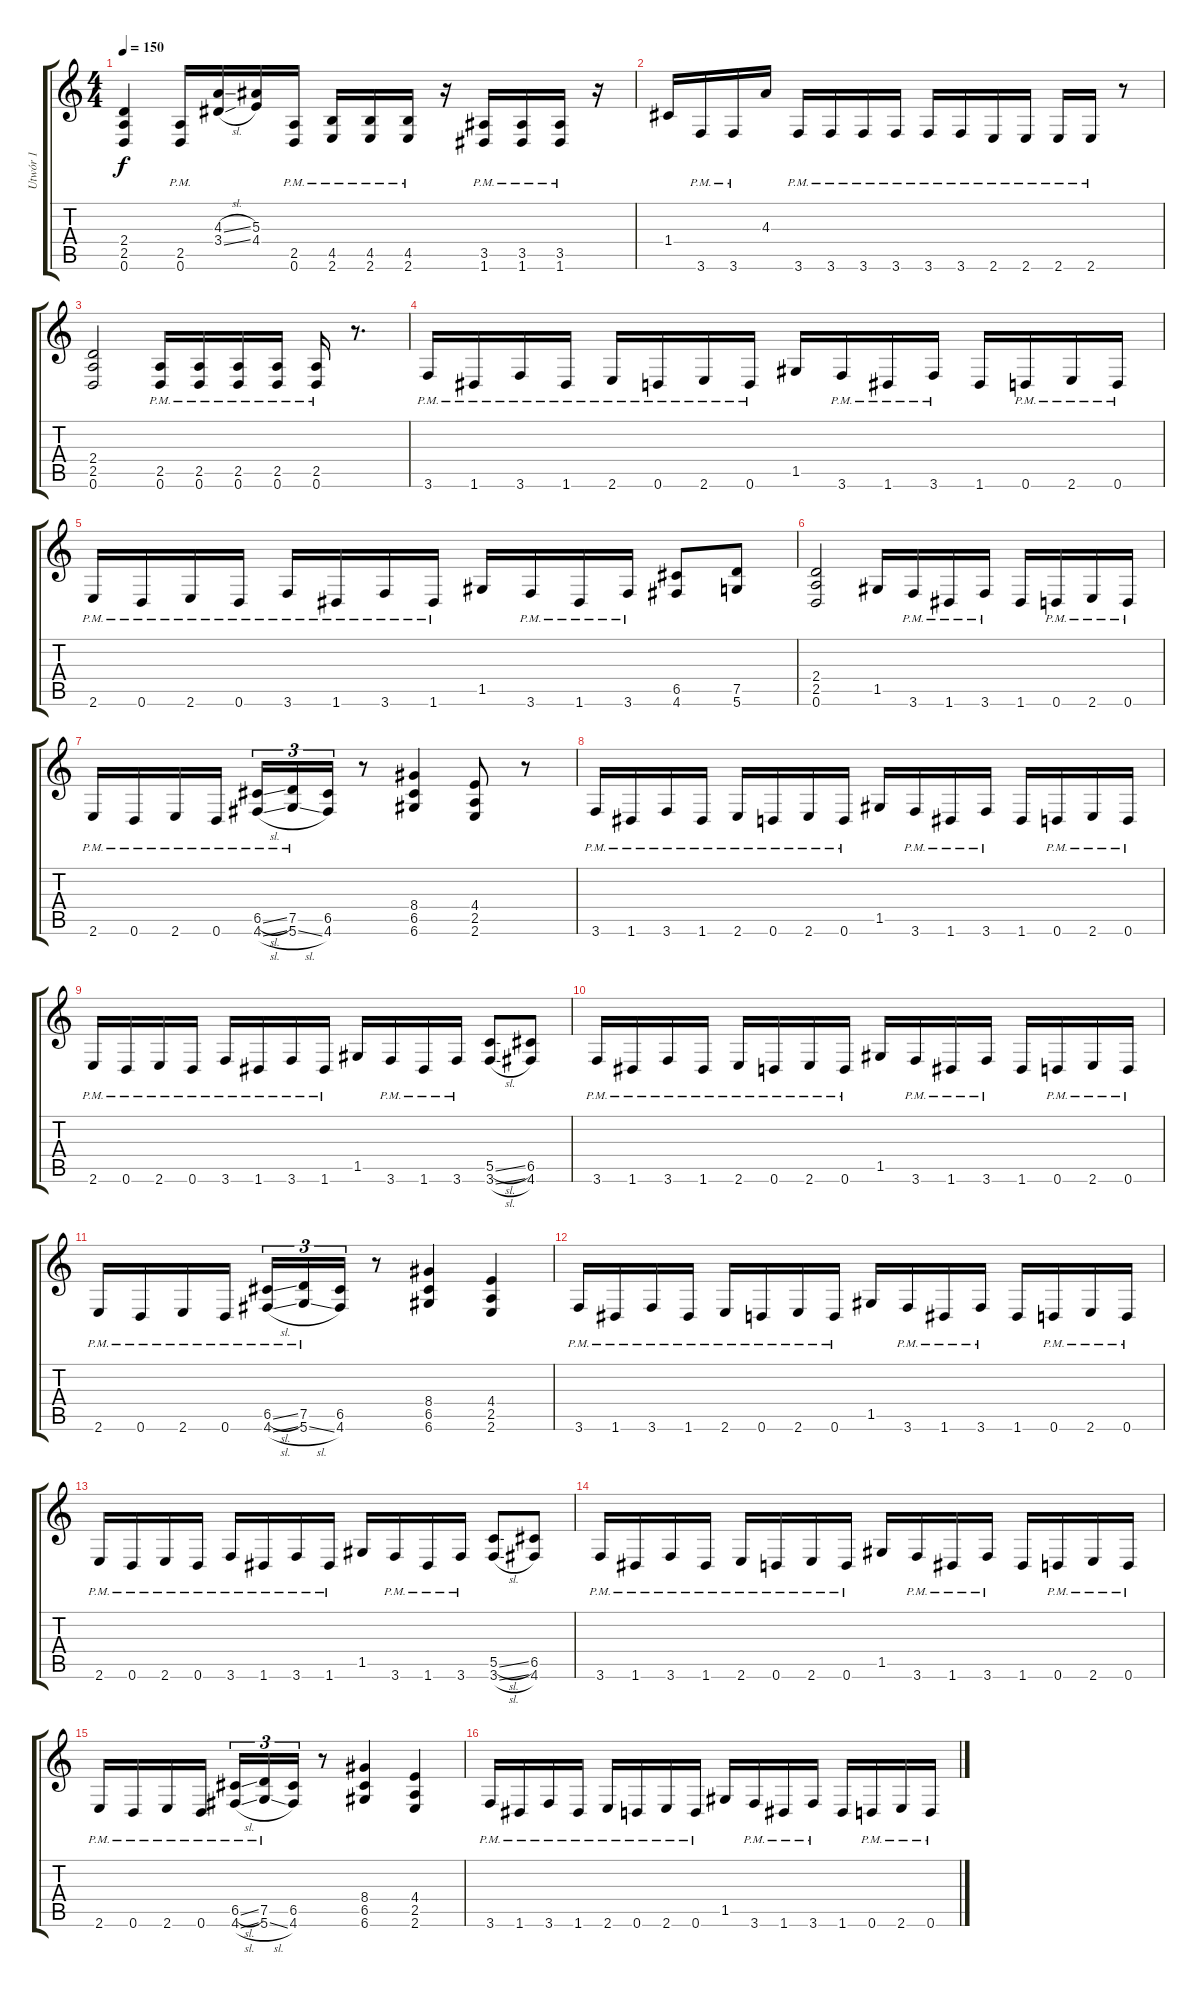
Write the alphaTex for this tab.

\track ("Utwór 1" "Utwór 1") {instrument distortionguitar}
\staff {score tabs}
\tuning (D4 A3 F3 C3 G2 D2) {hide}
\ts (4 4)
\tempo 150
\clef g2
\ks c
(2.4 2.5 0.6).4{dy f} (2.5{pm} 0.6{pm}).16 (4.3{sl} 3.4{sl}).16 (5.3 4.4).16 (2.5{pm} 0.6{pm}).16 (4.5{pm} 2.6{pm}).16 (4.5{pm} 2.6{pm}).16 (4.5{pm} 2.6{pm}).16 r.16 (3.5{pm} 1.6{pm}).16 (3.5{pm} 1.6{pm}).16 (3.5{pm} 1.6{pm}).16 r.16 |
1.4.16 3.6{pm}.16 3.6{pm}.16 4.3.16 3.6{pm}.16 3.6{pm}.16 3.6{pm}.16 3.6{pm}.16 3.6{pm}.16 3.6{pm}.16 2.6{pm}.16 2.6{pm}.16 2.6{pm}.16 2.6{pm}.16 r.8 |
(2.4 2.5 0.6).2 (2.5{pm} 0.6{pm}).16 (2.5{pm} 0.6{pm}).16 (2.5{pm} 0.6{pm}).16 (2.5{pm} 0.6{pm}).16 (2.5{pm} 0.6{pm}).16 r.8{d} |
3.6{pm}.16 1.6{pm}.16 3.6{pm}.16 1.6{pm}.16 2.6{pm}.16 0.6{pm}.16 2.6{pm}.16 0.6{pm}.16 1.5.16 3.6{pm}.16 1.6{pm}.16 3.6{pm}.16 1.6.16 0.6{pm}.16 2.6{pm}.16 0.6{pm}.16 |
2.6{pm}.16 0.6{pm}.16 2.6{pm}.16 0.6{pm}.16 3.6{pm}.16 1.6{pm}.16 3.6{pm}.16 1.6{pm}.16 1.5.16 3.6{pm}.16 1.6{pm}.16 3.6{pm}.16 (6.5 4.6).8 (7.5 5.6).8 |
(2.4 2.5 0.6).2 1.5.16 3.6{pm}.16 1.6{pm}.16 3.6{pm}.16 1.6.16 0.6{pm}.16 2.6{pm}.16 0.6{pm}.16 |
2.6{pm}.16 0.6{pm}.16 2.6{pm}.16 0.6{pm}.16 (6.5{sl} 4.6{sl pm}).16{tu (3 2)} (7.5 5.6{sl pm}).16{tu (3 2)} (6.5 4.6).16{tu (3 2)} r.8 (8.4 6.5 6.6).4 (4.4 2.5 2.6).8 r.8 |
3.6{pm}.16 1.6{pm}.16 3.6{pm}.16 1.6{pm}.16 2.6{pm}.16 0.6{pm}.16 2.6{pm}.16 0.6{pm}.16 1.5.16 3.6{pm}.16 1.6{pm}.16 3.6{pm}.16 1.6.16 0.6{pm}.16 2.6{pm}.16 0.6{pm}.16 |
2.6{pm}.16 0.6{pm}.16 2.6{pm}.16 0.6{pm}.16 3.6{pm}.16 1.6{pm}.16 3.6{pm}.16 1.6{pm}.16 1.5.16 3.6{pm}.16 1.6{pm}.16 3.6{pm}.16 (5.5{sl} 3.6{sl}).8 (6.5 4.6).8 |
3.6{pm}.16 1.6{pm}.16 3.6{pm}.16 1.6{pm}.16 2.6{pm}.16 0.6{pm}.16 2.6{pm}.16 0.6{pm}.16 1.5.16 3.6{pm}.16 1.6{pm}.16 3.6{pm}.16 1.6.16 0.6{pm}.16 2.6{pm}.16 0.6{pm}.16 |
2.6{pm}.16 0.6{pm}.16 2.6{pm}.16 0.6{pm}.16 (6.5{sl} 4.6{sl pm}).16{tu (3 2)} (7.5 5.6{sl pm}).16{tu (3 2)} (6.5 4.6).16{tu (3 2)} r.8 (8.4 6.5 6.6).4 (4.4 2.5 2.6).4 |
3.6{pm}.16 1.6{pm}.16 3.6{pm}.16 1.6{pm}.16 2.6{pm}.16 0.6{pm}.16 2.6{pm}.16 0.6{pm}.16 1.5.16 3.6{pm}.16 1.6{pm}.16 3.6{pm}.16 1.6.16 0.6{pm}.16 2.6{pm}.16 0.6{pm}.16 |
2.6{pm}.16 0.6{pm}.16 2.6{pm}.16 0.6{pm}.16 3.6{pm}.16 1.6{pm}.16 3.6{pm}.16 1.6{pm}.16 1.5.16 3.6{pm}.16 1.6{pm}.16 3.6{pm}.16 (5.5{sl} 3.6{sl}).8 (6.5 4.6).8 |
3.6{pm}.16 1.6{pm}.16 3.6{pm}.16 1.6{pm}.16 2.6{pm}.16 0.6{pm}.16 2.6{pm}.16 0.6{pm}.16 1.5.16 3.6{pm}.16 1.6{pm}.16 3.6{pm}.16 1.6.16 0.6{pm}.16 2.6{pm}.16 0.6{pm}.16 |
2.6{pm}.16 0.6{pm}.16 2.6{pm}.16 0.6{pm}.16 (6.5{sl} 4.6{sl pm}).16{tu (3 2)} (7.5 5.6{sl pm}).16{tu (3 2)} (6.5 4.6).16{tu (3 2)} r.8 (8.4 6.5 6.6).4 (4.4 2.5 2.6).4 |
3.6{pm}.16 1.6{pm}.16 3.6{pm}.16 1.6{pm}.16 2.6{pm}.16 0.6{pm}.16 2.6{pm}.16 0.6{pm}.16 1.5.16 3.6{pm}.16 1.6{pm}.16 3.6{pm}.16 1.6.16 0.6{pm}.16 2.6{pm}.16 0.6{pm}.16
